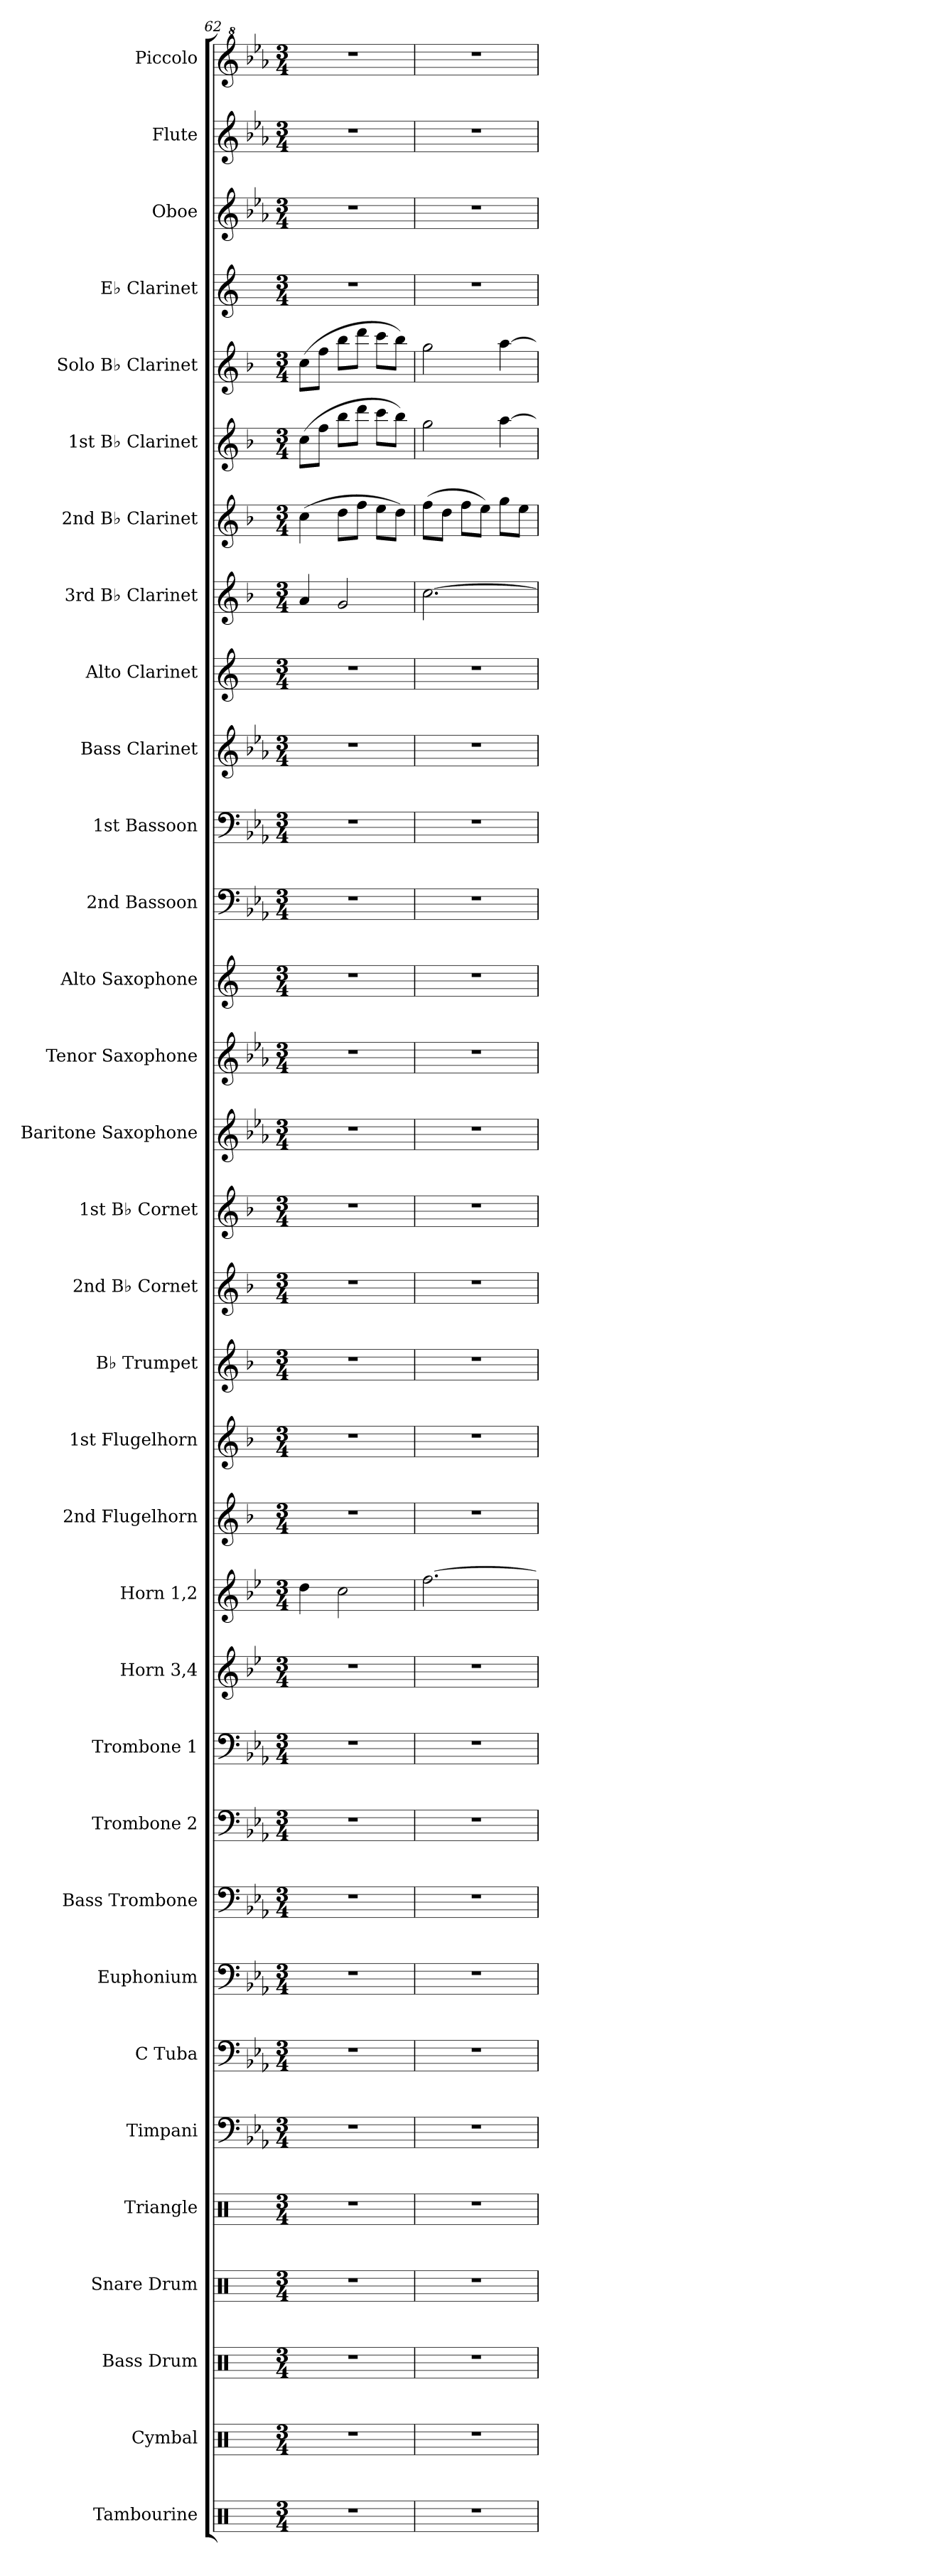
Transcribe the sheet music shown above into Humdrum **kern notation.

**kern	**kern	**kern	**kern	**kern	**kern	**kern	**kern	**kern	**kern	**kern	**kern	**kern	**kern	**kern	**kern	**kern	**kern	**kern	**kern	**kern	**kern	**kern	**kern	**kern	**kern	**kern	**kern	**kern	**kern	**kern	**kern	**kern
*part33	*part32	*part31	*part30	*part29	*part28	*part27	*part26	*part25	*part24	*part23	*part22	*part21	*part20	*part19	*part18	*part17	*part16	*part15	*part14	*part13	*part12	*part11	*part10	*part9	*part8	*part7	*part6	*part5	*part4	*part3	*part2	*part1
*staff33	*staff32	*staff31	*staff30	*staff29	*staff28	*staff27	*staff26	*staff25	*staff24	*staff23	*staff22	*staff21	*staff20	*staff19	*staff18	*staff17	*staff16	*staff15	*staff14	*staff13	*staff12	*staff11	*staff10	*staff9	*staff8	*staff7	*staff6	*staff5	*staff4	*staff3	*staff2	*staff1
*I"Tambourine	*I"Cymbal	*I"Bass Drum	*I"Snare Drum	*I"Triangle	*I"Timpani	*I"C Tuba	*I"Euphonium	*I"Bass Trombone	*I"Trombone 2	*I"Trombone 1	*I"Horn 3,4	*I"Horn 1,2	*I"2nd Flugelhorn	*I"1st Flugelhorn	*I"B♭ Trumpet	*I"2nd B♭ Cornet	*I"1st B♭ Cornet	*I"Baritone Saxophone	*I"Tenor Saxophone	*I"Alto Saxophone	*I"2nd Bassoon	*I"1st Bassoon	*I"Bass Clarinet	*I"Alto Clarinet	*I"3rd B♭ Clarinet	*I"2nd B♭ Clarinet	*I"1st B♭ Clarinet	*I"Solo B♭ Clarinet	*I"E♭ Clarinet	*I"Oboe	*I"Flute	*I"Piccolo
*I'Tamb.	*I'Cym.	*I'B. Dr.	*I'Sn. Dr.	*I'Trgl.	*I'Timp.	*I'C Tu.	*I'Eu.	*I'B. Trb.	*I'Trb. 2	*I'Trb. 1	*I'Hn. 3,4	*I'Hn. 1,2	*I'2nd Flghn.	*I'1st Flghn.	*I'B♭ Tpt.	*I'2nd B♭ Cnt.	*I'1st B♭ Cnt.	*I'Bar. Sax.	*I'T. Sax.	*I'A. Sax.	*I'2nd Bsn.	*I'1st Bsn.	*I'B. Cl.	*I'A. Cl.	*I'3rd B♭ Cl.	*I'2nd B♭ Cl.	*I'1st B♭ Cl.	*I'Solo B♭ Cl.	*I'E♭ Cl.	*I'Ob.	*I'Fl.	*I'Picc.
*clefX	*clefX	*clefX	*clefX	*clefX	*clefF4	*clefF4	*clefF4	*clefF4	*clefF4	*clefF4	*clefG2	*clefG2	*clefG2	*clefG2	*clefG2	*clefG2	*clefG2	*clefG2	*clefG2	*clefG2	*clefF4	*clefF4	*clefG2	*clefG2	*clefG2	*clefG2	*clefG2	*clefG2	*clefG2	*clefG2	*clefG2	*clefG^2
*	*	*	*	*	*	*	*	*	*	*	*ITrd4c7	*ITrd4c7	*ITrd1c2	*ITrd1c2	*ITrd1c2	*ITrd1c2	*ITrd1c2	*ITrd12c21	*ITrd8c14	*ITrd5c9	*	*	*ITrd8c14	*ITrd5c9	*ITrd1c2	*ITrd1c2	*ITrd1c2	*ITrd1c2	*ITrd-2c-3	*	*	*ITrd-7c-12
*k[]	*k[]	*k[]	*k[]	*k[]	*k[b-e-a-]	*k[b-e-a-]	*k[b-e-a-]	*k[b-e-a-]	*k[b-e-a-]	*k[b-e-a-]	*k[b-e-a-]	*k[b-e-a-]	*k[b-e-a-]	*k[b-e-a-]	*k[b-e-a-]	*k[b-e-a-]	*k[b-e-a-]	*k[b-e-a-]	*k[b-e-a-]	*k[b-e-a-]	*k[b-e-a-]	*k[b-e-a-]	*k[b-e-a-]	*k[b-e-a-]	*k[b-e-a-]	*k[b-e-a-]	*k[b-e-a-]	*k[b-e-a-]	*k[b-e-a-]	*k[b-e-a-]	*k[b-e-a-]	*k[b-e-a-]
*C:	*C:	*C:	*C:	*C:	*E-:	*E-:	*E-:	*E-:	*E-:	*E-:	*E-:	*E-:	*E-:	*E-:	*E-:	*E-:	*E-:	*E-:	*E-:	*E-:	*E-:	*E-:	*E-:	*E-:	*E-:	*E-:	*E-:	*E-:	*E-:	*E-:	*E-:	*E-:
*M3/4	*M3/4	*M3/4	*M3/4	*M3/4	*M3/4	*M3/4	*M3/4	*M3/4	*M3/4	*M3/4	*M3/4	*M3/4	*M3/4	*M3/4	*M3/4	*M3/4	*M3/4	*M3/4	*M3/4	*M3/4	*M3/4	*M3/4	*M3/4	*M3/4	*M3/4	*M3/4	*M3/4	*M3/4	*M3/4	*M3/4	*M3/4	*M3/4
=62	=62	=62	=62	=62	=62	=62	=62	=62	=62	=62	=62	=62	=62	=62	=62	=62	=62	=62	=62	=62	=62	=62	=62	=62	=62	=62	=62	=62	=62	=62	=62	=62
2.r	2.r	2.r	2.r	2.r	2.r	2.r	2.r	2.r	2.r	2.r	2.r	4g\	2.r	2.r	2.r	2.r	2.r	2.r	2.r	2.r	2.r	2.r	2.r	2.r	4g/	(4b-\	(8b-\L	(8b-\L	2.r	2.r	2.r	2.r
.	.	.	.	.	.	.	.	.	.	.	.	.	.	.	.	.	.	.	.	.	.	.	.	.	.	.	8ee-\J	8ee-\J	.	.	.	.
.	.	.	.	.	.	.	.	.	.	.	.	2f\	.	.	.	.	.	.	.	.	.	.	.	.	2f/	8cc\L	8aa-\L	8aa-\L	.	.	.	.
.	.	.	.	.	.	.	.	.	.	.	.	.	.	.	.	.	.	.	.	.	.	.	.	.	.	8ee-\J	8ccc\J	8ccc\J	.	.	.	.
.	.	.	.	.	.	.	.	.	.	.	.	.	.	.	.	.	.	.	.	.	.	.	.	.	.	8dd\L	8bb-\L	8bb-\L	.	.	.	.
.	.	.	.	.	.	.	.	.	.	.	.	.	.	.	.	.	.	.	.	.	.	.	.	.	.	8cc\J)	8aa-\J)	8aa-\J)	.	.	.	.
=63	=63	=63	=63	=63	=63	=63	=63	=63	=63	=63	=63	=63	=63	=63	=63	=63	=63	=63	=63	=63	=63	=63	=63	=63	=63	=63	=63	=63	=63	=63	=63	=63
2.r	2.r	2.r	2.r	2.r	2.r	2.r	2.r	2.r	2.r	2.r	2.r	[2.b-\	2.r	2.r	2.r	2.r	2.r	2.r	2.r	2.r	2.r	2.r	2.r	2.r	[2.b-\	(8ee-\L	2ff\	2ff\	2.r	2.r	2.r	2.r
.	.	.	.	.	.	.	.	.	.	.	.	.	.	.	.	.	.	.	.	.	.	.	.	.	.	8cc\J	.	.	.	.	.	.
.	.	.	.	.	.	.	.	.	.	.	.	.	.	.	.	.	.	.	.	.	.	.	.	.	.	8ee-\L	.	.	.	.	.	.
.	.	.	.	.	.	.	.	.	.	.	.	.	.	.	.	.	.	.	.	.	.	.	.	.	.	8dd\J)	.	.	.	.	.	.
.	.	.	.	.	.	.	.	.	.	.	.	.	.	.	.	.	.	.	.	.	.	.	.	.	.	8ff\L	[4gg\	[4gg\	.	.	.	.
.	.	.	.	.	.	.	.	.	.	.	.	.	.	.	.	.	.	.	.	.	.	.	.	.	.	8dd\J	.	.	.	.	.	.
=	=	=	=	=	=	=	=	=	=	=	=	=	=	=	=	=	=	=	=	=	=	=	=	=	=	=	=	=	=	=	=	=
*-	*-	*-	*-	*-	*-	*-	*-	*-	*-	*-	*-	*-	*-	*-	*-	*-	*-	*-	*-	*-	*-	*-	*-	*-	*-	*-	*-	*-	*-	*-	*-	*-
